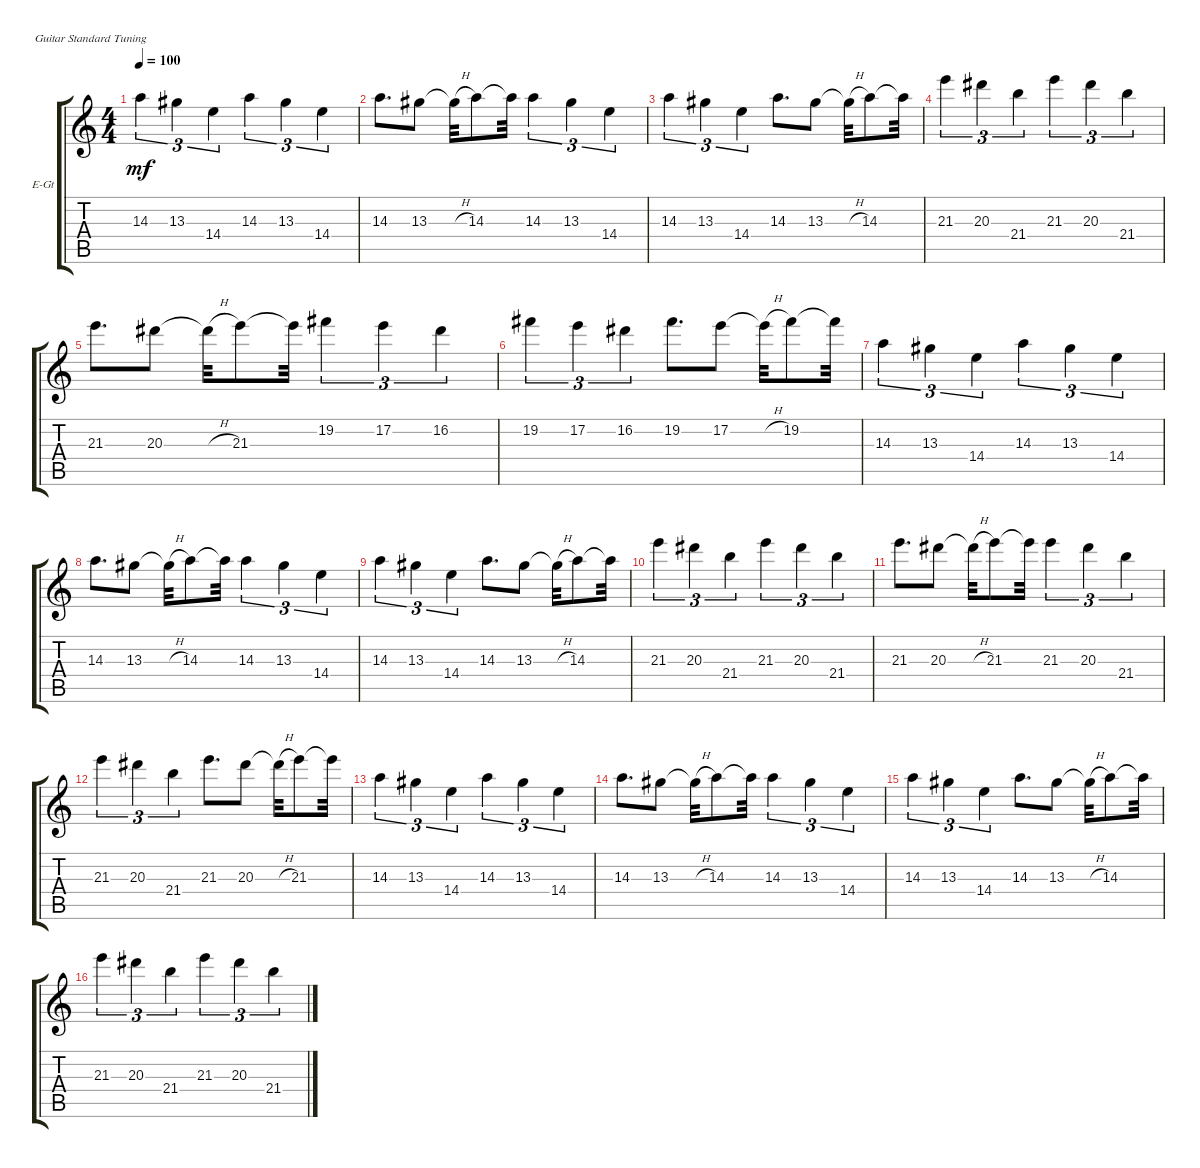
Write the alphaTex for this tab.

\defaultSystemsLayout 4
\bracketExtendMode groupsimilarinstruments
\firstSystemTrackNameOrientation horizontal
\otherSystemsTrackNameOrientation horizontal
\track ("Lead Guitar" "E-Gt") {instrument distortionguitar}
\staff {score tabs}
\tuning (E4 B3 G3 D3 A2 E2)
\ts (4 4)
\tempo 100
\clef g2
\ks c
14.3.4{tu (3 2) dy mf} 13.3.4{tu (3 2)} 14.4.4{tu (3 2)} 14.3.4{tu (3 2)} 13.3.4{tu (3 2)} 14.4.4{tu (3 2)} |
14.3.8{d} 13.3.8 13.3{h t}.32 14.3.8 14.3{t}.32 14.3.4{tu (3 2)} 13.3.4{tu (3 2)} 14.4.4{tu (3 2)} |
14.3.4{tu (3 2)} 13.3.4{tu (3 2)} 14.4.4{tu (3 2)} 14.3.8{d} 13.3.8 13.3{h t}.32 14.3.8 14.3{t}.32 |
21.3.4{tu (3 2)} 20.3.4{tu (3 2)} 21.4.4{tu (3 2)} 21.3.4{tu (3 2)} 20.3.4{tu (3 2)} 21.4.4{tu (3 2)} |
21.3.8{d} 20.3.8 20.3{h t}.32 21.3.8 21.3{t}.32 19.2.4{tu (3 2)} 17.2.4{tu (3 2)} 16.2.4{tu (3 2)} |
19.2.4{tu (3 2)} 17.2.4{tu (3 2)} 16.2.4{tu (3 2)} 19.2.8{d} 17.2.8 17.2{h t}.32 19.2.8 19.2{t}.32 |
14.3.4{tu (3 2)} 13.3.4{tu (3 2)} 14.4.4{tu (3 2)} 14.3.4{tu (3 2)} 13.3.4{tu (3 2)} 14.4.4{tu (3 2)} |
14.3.8{d} 13.3.8 13.3{h t}.32 14.3.8 14.3{t}.32 14.3.4{tu (3 2)} 13.3.4{tu (3 2)} 14.4.4{tu (3 2)} |
14.3.4{tu (3 2)} 13.3.4{tu (3 2)} 14.4.4{tu (3 2)} 14.3.8{d} 13.3.8 13.3{h t}.32 14.3.8 14.3{t}.32 |
21.3.4{tu (3 2)} 20.3.4{tu (3 2)} 21.4.4{tu (3 2)} 21.3.4{tu (3 2)} 20.3.4{tu (3 2)} 21.4.4{tu (3 2)} |
21.3.8{d} 20.3.8 20.3{h t}.32 21.3.8 21.3{t}.32 21.3.4{tu (3 2)} 20.3.4{tu (3 2)} 21.4.4{tu (3 2)} |
21.3.4{tu (3 2)} 20.3.4{tu (3 2)} 21.4.4{tu (3 2)} 21.3.8{d} 20.3.8 20.3{h t}.32 21.3.8 21.3{t}.32 |
14.3.4{tu (3 2)} 13.3.4{tu (3 2)} 14.4.4{tu (3 2)} 14.3.4{tu (3 2)} 13.3.4{tu (3 2)} 14.4.4{tu (3 2)} |
14.3.8{d} 13.3.8 13.3{h t}.32 14.3.8 14.3{t}.32 14.3.4{tu (3 2)} 13.3.4{tu (3 2)} 14.4.4{tu (3 2)} |
14.3.4{tu (3 2)} 13.3.4{tu (3 2)} 14.4.4{tu (3 2)} 14.3.8{d} 13.3.8 13.3{h t}.32 14.3.8 14.3{t}.32 |
21.3.4{tu (3 2)} 20.3.4{tu (3 2)} 21.4.4{tu (3 2)} 21.3.4{tu (3 2)} 20.3.4{tu (3 2)} 21.4.4{tu (3 2)}
